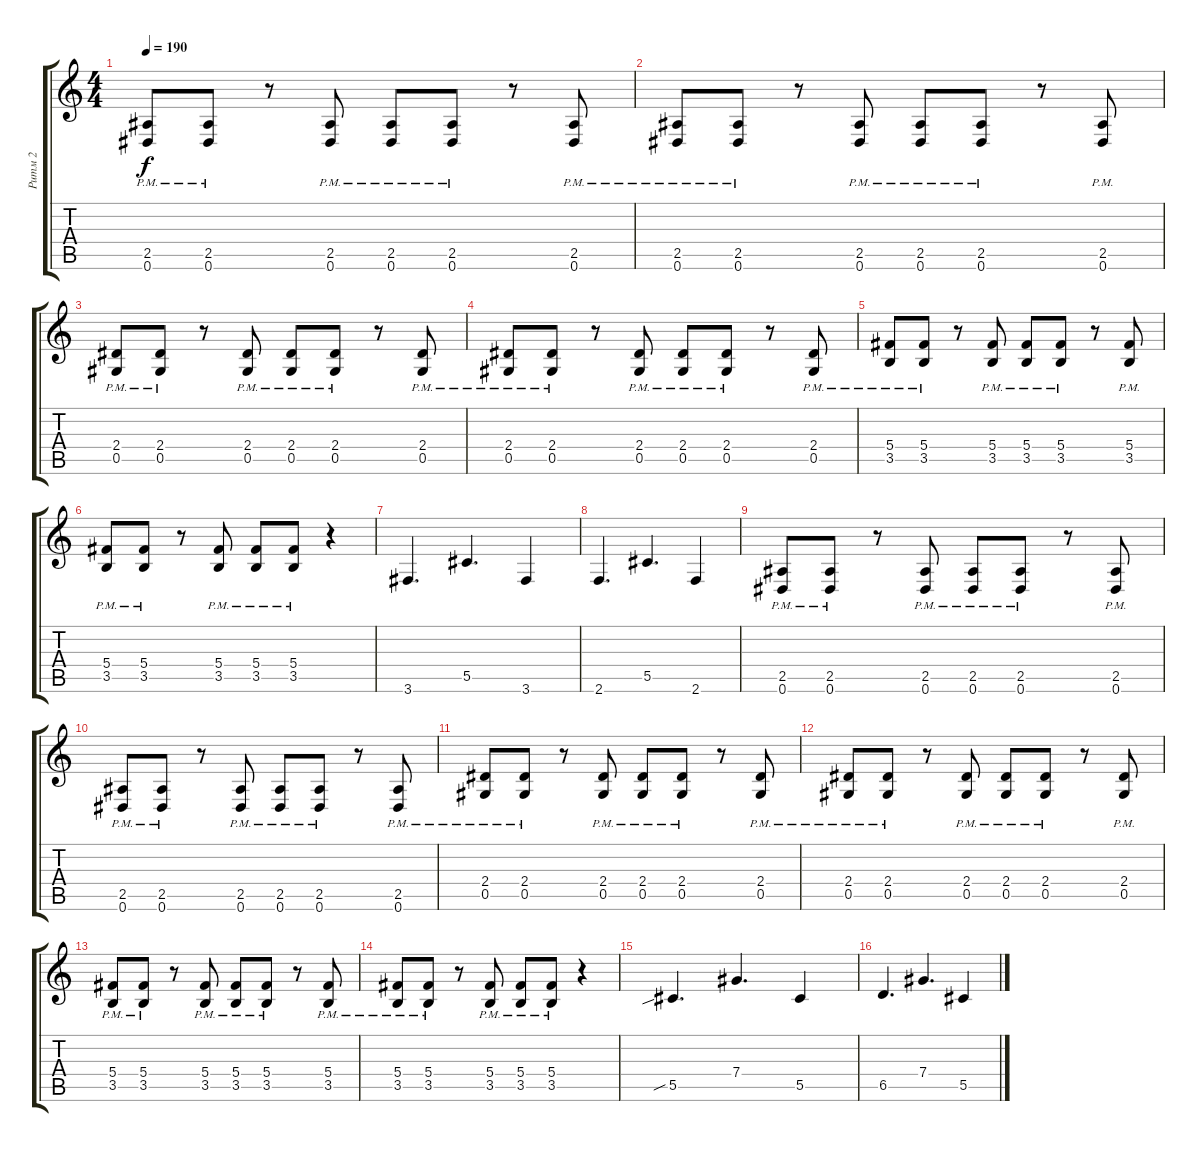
\track ("Ритм 2" "Ритм 2") {instrument distortionguitar}
\staff {score tabs}
\tuning (Eb4 Bb3 Gb3 Db3 Ab2 Eb2) {hide}
\ts (4 4)
\tempo 190
\clef g2
\ks c
(2.5{pm} 0.6{pm}).8{dy f} (2.5{pm} 0.6{pm}).8 r.8 (2.5{pm} 0.6{pm}).8 (2.5{pm} 0.6{pm}).8 (2.5{pm} 0.6{pm}).8 r.8 (2.5{pm} 0.6{pm}).8 |
(2.5{pm} 0.6{pm}).8 (2.5{pm} 0.6{pm}).8 r.8 (2.5{pm} 0.6{pm}).8 (2.5{pm} 0.6{pm}).8 (2.5{pm} 0.6{pm}).8 r.8 (2.5{pm} 0.6{pm}).8 |
(2.4{pm} 0.5{pm}).8 (2.4{pm} 0.5{pm}).8 r.8 (2.4{pm} 0.5{pm}).8 (2.4{pm} 0.5{pm}).8 (2.4{pm} 0.5{pm}).8 r.8 (2.4{pm} 0.5{pm}).8 |
(2.4{pm} 0.5{pm}).8 (2.4{pm} 0.5{pm}).8 r.8 (2.4{pm} 0.5{pm}).8 (2.4{pm} 0.5{pm}).8 (2.4{pm} 0.5{pm}).8 r.8 (2.4{pm} 0.5{pm}).8 |
(5.4{pm} 3.5{pm}).8 (5.4{pm} 3.5{pm}).8 r.8 (5.4{pm} 3.5{pm}).8 (5.4{pm} 3.5{pm}).8 (5.4{pm} 3.5{pm}).8 r.8 (5.4{pm} 3.5{pm}).8 |
(5.4{pm} 3.5{pm}).8 (5.4{pm} 3.5{pm}).8 r.8 (5.4{pm} 3.5{pm}).8 (5.4{pm} 3.5{pm}).8 (5.4{pm} 3.5{pm}).8 r.4 |
3.6.4{d} 5.5.4{d} 3.6.4 |
2.6.4{d} 5.5.4{d} 2.6.4 |
(2.5{pm} 0.6{pm}).8 (2.5{pm} 0.6{pm}).8 r.8 (2.5{pm} 0.6{pm}).8 (2.5{pm} 0.6{pm}).8 (2.5{pm} 0.6{pm}).8 r.8 (2.5{pm} 0.6{pm}).8 |
(2.5{pm} 0.6{pm}).8 (2.5{pm} 0.6{pm}).8 r.8 (2.5{pm} 0.6{pm}).8 (2.5{pm} 0.6{pm}).8 (2.5{pm} 0.6{pm}).8 r.8 (2.5{pm} 0.6{pm}).8 |
(2.4{pm} 0.5{pm}).8 (2.4{pm} 0.5{pm}).8 r.8 (2.4{pm} 0.5{pm}).8 (2.4{pm} 0.5{pm}).8 (2.4{pm} 0.5{pm}).8 r.8 (2.4{pm} 0.5{pm}).8 |
(2.4{pm} 0.5{pm}).8 (2.4{pm} 0.5{pm}).8 r.8 (2.4{pm} 0.5{pm}).8 (2.4{pm} 0.5{pm}).8 (2.4{pm} 0.5{pm}).8 r.8 (2.4{pm} 0.5{pm}).8 |
(5.4{pm} 3.5{pm}).8 (5.4{pm} 3.5{pm}).8 r.8 (5.4{pm} 3.5{pm}).8 (5.4{pm} 3.5{pm}).8 (5.4{pm} 3.5{pm}).8 r.8 (5.4{pm} 3.5{pm}).8 |
(5.4{pm} 3.5{pm}).8 (5.4{pm} 3.5{pm}).8 r.8 (5.4{pm} 3.5{pm}).8 (5.4{pm} 3.5{pm}).8 (5.4{pm} 3.5{pm}).8 r.4 |
5.5{sib}.4{d} 7.4.4{d} 5.5.4 |
6.5.4{d} 7.4.4{d} 5.5.4
